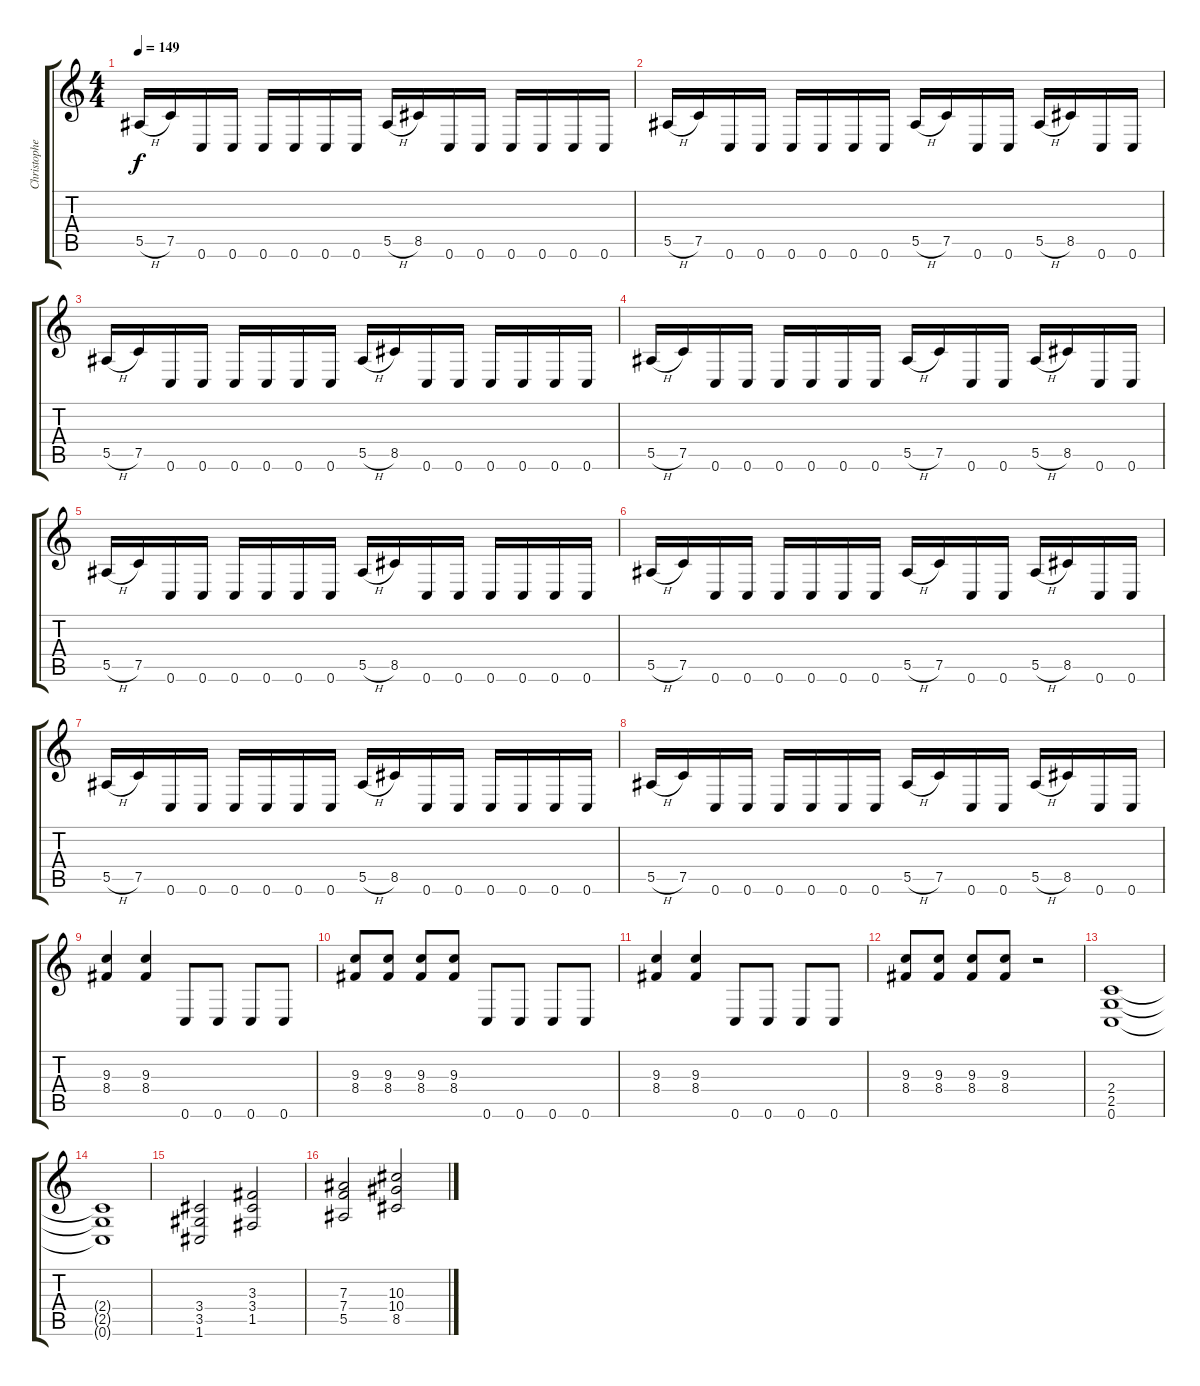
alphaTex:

\track ("Christopher Amott" "Christophe") {instrument distortionguitar}
\staff {score tabs}
\tuning (C4 G3 Eb3 Bb2 F2 C2) {hide}
\ts (4 4)
\tempo 149
\clef g2
\ks c
5.5{h}.16{dy f} 7.5.16 0.6.16 0.6.16 0.6.16 0.6.16 0.6.16 0.6.16 5.5{h}.16 8.5.16 0.6.16 0.6.16 0.6.16 0.6.16 0.6.16 0.6.16 |
5.5{h}.16 7.5.16 0.6.16 0.6.16 0.6.16 0.6.16 0.6.16 0.6.16 5.5{h}.16 7.5.16 0.6.16 0.6.16 5.5{h}.16 8.5.16 0.6.16 0.6.16 |
5.5{h}.16 7.5.16 0.6.16 0.6.16 0.6.16 0.6.16 0.6.16 0.6.16 5.5{h}.16 8.5.16 0.6.16 0.6.16 0.6.16 0.6.16 0.6.16 0.6.16 |
5.5{h}.16 7.5.16 0.6.16 0.6.16 0.6.16 0.6.16 0.6.16 0.6.16 5.5{h}.16 7.5.16 0.6.16 0.6.16 5.5{h}.16 8.5.16 0.6.16 0.6.16 |
5.5{h}.16 7.5.16 0.6.16 0.6.16 0.6.16 0.6.16 0.6.16 0.6.16 5.5{h}.16 8.5.16 0.6.16 0.6.16 0.6.16 0.6.16 0.6.16 0.6.16 |
5.5{h}.16 7.5.16 0.6.16 0.6.16 0.6.16 0.6.16 0.6.16 0.6.16 5.5{h}.16 7.5.16 0.6.16 0.6.16 5.5{h}.16 8.5.16 0.6.16 0.6.16 |
5.5{h}.16 7.5.16 0.6.16 0.6.16 0.6.16 0.6.16 0.6.16 0.6.16 5.5{h}.16 8.5.16 0.6.16 0.6.16 0.6.16 0.6.16 0.6.16 0.6.16 |
5.5{h}.16 7.5.16 0.6.16 0.6.16 0.6.16 0.6.16 0.6.16 0.6.16 5.5{h}.16 7.5.16 0.6.16 0.6.16 5.5{h}.16 8.5.16 0.6.16 0.6.16 |
(9.3 8.4).4 (9.3 8.4).4 0.6.8 0.6.8 0.6.8 0.6.8 |
(9.3 8.4).8 (9.3 8.4).8 (9.3 8.4).8 (9.3 8.4).8 0.6.8 0.6.8 0.6.8 0.6.8 |
(9.3 8.4).4 (9.3 8.4).4 0.6.8 0.6.8 0.6.8 0.6.8 |
(9.3 8.4).8 (9.3 8.4).8 (9.3 8.4).8 (9.3 8.4).8 r.2 |
(2.4 2.5 0.6).1 |
(2.4{t} 2.5{t} 0.6{t}).1 |
(3.4 3.5 1.6).2 (3.3 3.4 1.5).2 |
(7.3 7.4 5.5).2 (10.3 10.4 8.5).2
